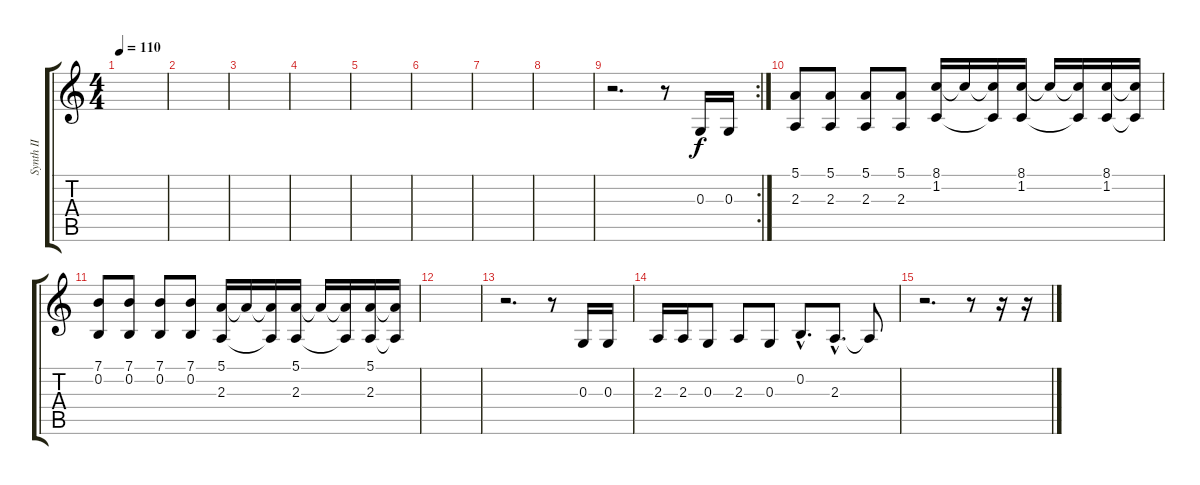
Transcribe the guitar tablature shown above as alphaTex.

\track ("Synth II" "Synth II") {instrument pad1newage}
\staff {score tabs}
\tuning (E4 B3 G3 D3 A2 E2) {hide}
\ts (4 4)
\tempo 110
\clef g2
\ks c
|
|
|
|
|
|
|
|
\rc 2
r.2{d} r.8 0.3.16 0.3.16 |
(5.1 2.3).8{volume 13 balance 8} (5.1 2.3).8 (5.1 2.3).8 (5.1 2.3).8 (8.1 1.2).16 8.1{t}.16 (8.1{t} 1.2{t}).16 (8.1 1.2).16 8.1{t}.16 (8.1{t} 1.2{t}).16 (8.1 1.2).16 (8.1{t} 1.2{t}).16 |
(7.1 0.2).8{volume 10 balance 8} (7.1 0.2).8 (7.1 0.2).8 (7.1 0.2).8 (5.1 2.3).16 5.1{t}.16 (5.1{t} 2.3{t}).16 (5.1 2.3).16 5.1{t}.16 (5.1{t} 2.3{t}).16 (5.1 2.3).16 (5.1{t} 2.3{t}).16 |
|
r.2{d} r.8 0.3.16 0.3.16 |
2.3.16 2.3.16 0.3.8 2.3.8 0.3.8 0.2{hac}.8{d} 2.3{hac}.8{d} 2.3{t}.8 |
r.2{d} r.8 r.16 r.16
